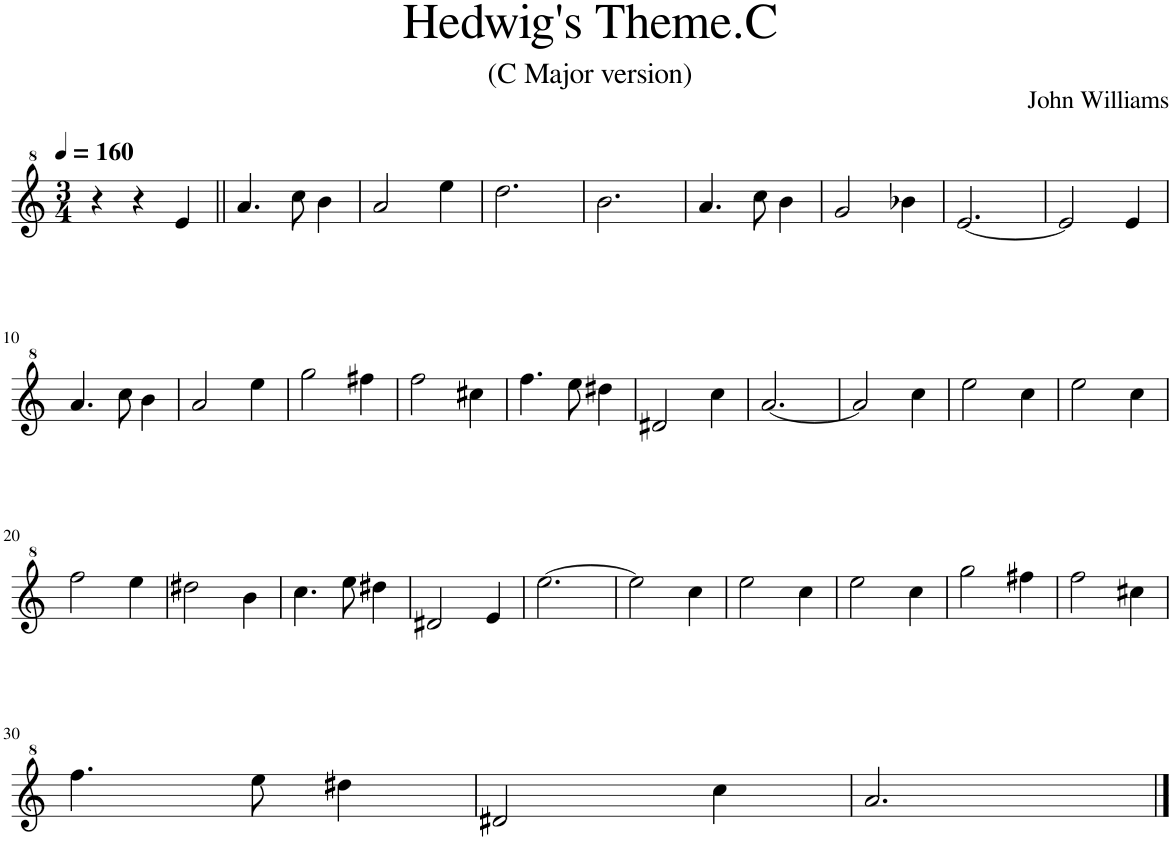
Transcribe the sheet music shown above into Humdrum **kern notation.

**kern
*part1
*staff1
*I"Flute
*I'Fl.
*clefG^2
*k[]
*M3/4
*MM160
=1
4r
4r
4ee/
=2||
4.aa/
8ccc\
4bb\
=3
2aa/
4eee\
=4
2.ddd\
=5
2.bb\
=6
4.aa/
8ccc\
4bb\
=7
2gg/
4bb-X\
=8
[2.ee/
=9
2ee/]
4ee/
!!LO:LB:g=z
=10
4.aa/
8ccc\
4bb\
=11
2aa/
4eee\
=12
2ggg\
4fff#X\
=13
2fff\
4ccc#X\
=14
4.fff\
8eee\
4ddd#X\
=15
2dd#X/
4ccc\
=16
[2.aa/
=17
2aa/]
4ccc\
=18
2eee\
4ccc\
=19
2eee\
4ccc\
!!LO:LB:g=z
=20
2fff\
4eee\
=21
2ddd#X\
4bb\
=22
4.ccc\
8eee\
4ddd#X\
=23
2dd#X/
4ee/
=24
[2.eee\
=25
2eee\]
4ccc\
=26
2eee\
4ccc\
=27
2eee\
4ccc\
=28
2ggg\
4fff#X\
=29
2fff\
4ccc#X\
!!LO:LB:g=z
=30
4.fff\
8eee\
4ddd#X\
=31
2dd#X/
4ccc\
=32
2.aa/
==
*-
